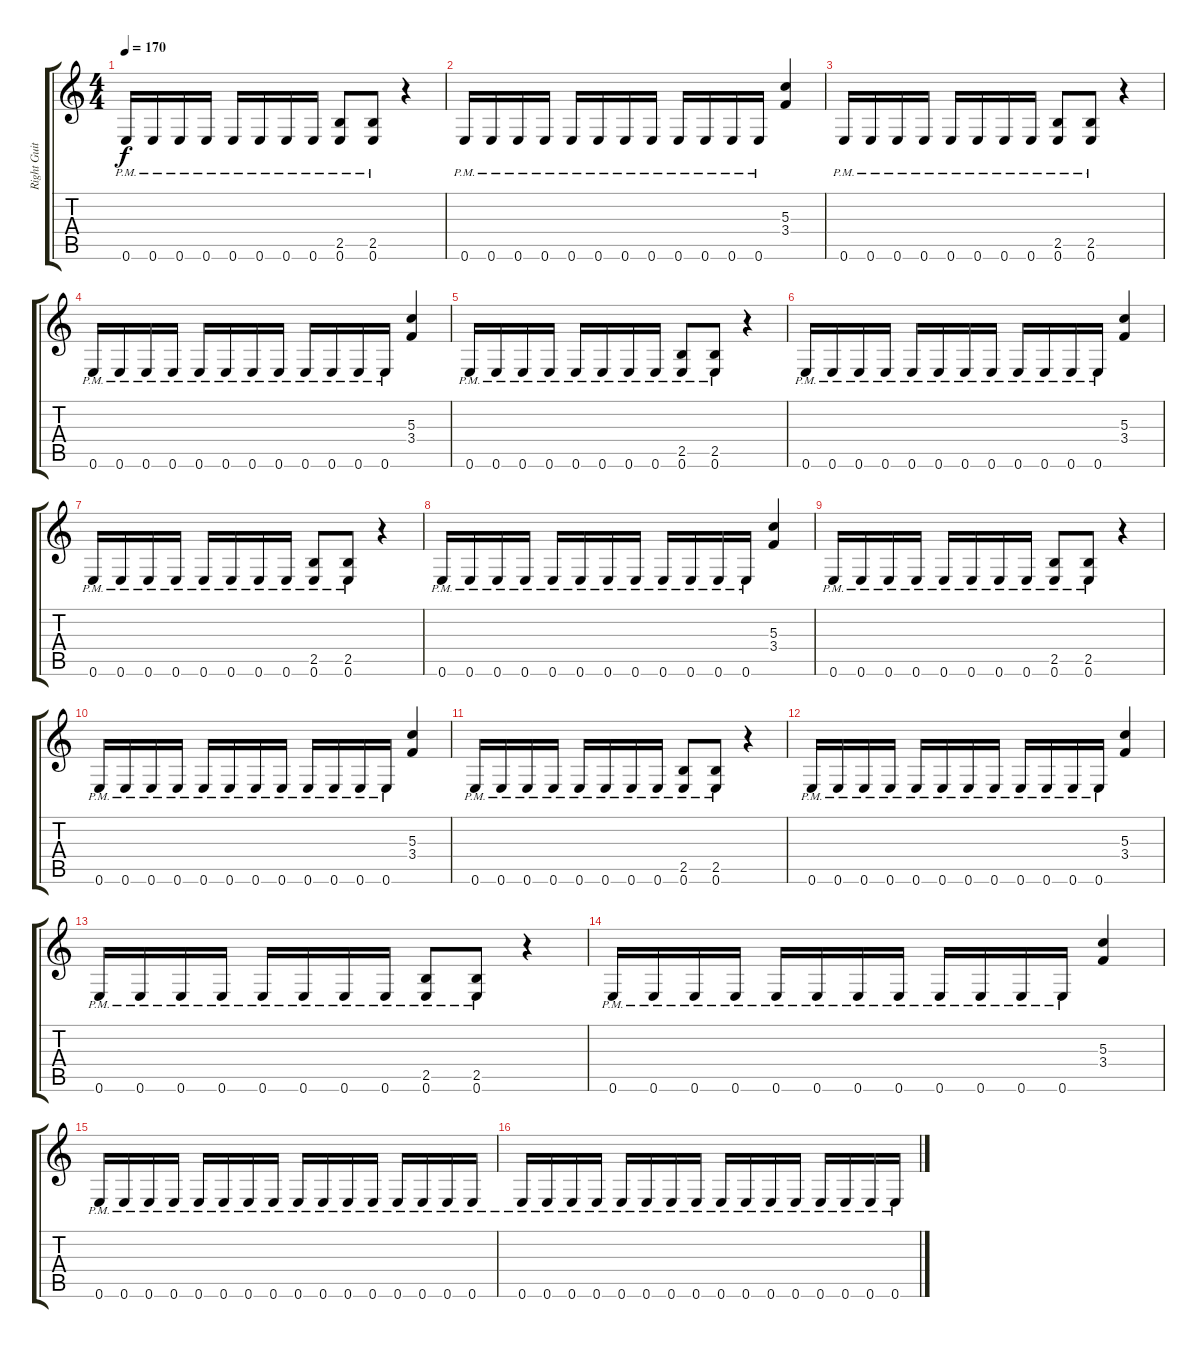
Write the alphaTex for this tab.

\track ("Right Guitar" "Right Guit") {instrument distortionguitar}
\staff {score tabs}
\tuning (E4 B3 G3 D3 A2 E2) {hide}
\ts (4 4)
\tempo 170
\clef g2
\ks c
0.6{pm}.16{dy f} 0.6{pm}.16 0.6{pm}.16 0.6{pm}.16 0.6{pm}.16 0.6{pm}.16 0.6{pm}.16 0.6{pm}.16 (2.5{pm} 0.6{pm}).8 (2.5{pm} 0.6{pm}).8 r.4 |
0.6{pm}.16 0.6{pm}.16 0.6{pm}.16 0.6{pm}.16 0.6{pm}.16 0.6{pm}.16 0.6{pm}.16 0.6{pm}.16 0.6{pm}.16 0.6{pm}.16 0.6{pm}.16 0.6{pm}.16 (5.3 3.4).4 |
0.6{pm}.16 0.6{pm}.16 0.6{pm}.16 0.6{pm}.16 0.6{pm}.16 0.6{pm}.16 0.6{pm}.16 0.6{pm}.16 (2.5{pm} 0.6{pm}).8 (2.5{pm} 0.6{pm}).8 r.4 |
0.6{pm}.16 0.6{pm}.16 0.6{pm}.16 0.6{pm}.16 0.6{pm}.16 0.6{pm}.16 0.6{pm}.16 0.6{pm}.16 0.6{pm}.16 0.6{pm}.16 0.6{pm}.16 0.6{pm}.16 (5.3 3.4).4 |
0.6{pm}.16 0.6{pm}.16 0.6{pm}.16 0.6{pm}.16 0.6{pm}.16 0.6{pm}.16 0.6{pm}.16 0.6{pm}.16 (2.5{pm} 0.6{pm}).8 (2.5{pm} 0.6{pm}).8 r.4 |
0.6{pm}.16 0.6{pm}.16 0.6{pm}.16 0.6{pm}.16 0.6{pm}.16 0.6{pm}.16 0.6{pm}.16 0.6{pm}.16 0.6{pm}.16 0.6{pm}.16 0.6{pm}.16 0.6{pm}.16 (5.3 3.4).4 |
0.6{pm}.16 0.6{pm}.16 0.6{pm}.16 0.6{pm}.16 0.6{pm}.16 0.6{pm}.16 0.6{pm}.16 0.6{pm}.16 (2.5{pm} 0.6{pm}).8 (2.5{pm} 0.6{pm}).8 r.4 |
0.6{pm}.16 0.6{pm}.16 0.6{pm}.16 0.6{pm}.16 0.6{pm}.16 0.6{pm}.16 0.6{pm}.16 0.6{pm}.16 0.6{pm}.16 0.6{pm}.16 0.6{pm}.16 0.6{pm}.16 (5.3 3.4).4 |
0.6{pm}.16 0.6{pm}.16 0.6{pm}.16 0.6{pm}.16 0.6{pm}.16 0.6{pm}.16 0.6{pm}.16 0.6{pm}.16 (2.5{pm} 0.6{pm}).8 (2.5{pm} 0.6{pm}).8 r.4 |
0.6{pm}.16 0.6{pm}.16 0.6{pm}.16 0.6{pm}.16 0.6{pm}.16 0.6{pm}.16 0.6{pm}.16 0.6{pm}.16 0.6{pm}.16 0.6{pm}.16 0.6{pm}.16 0.6{pm}.16 (5.3 3.4).4 |
0.6{pm}.16 0.6{pm}.16 0.6{pm}.16 0.6{pm}.16 0.6{pm}.16 0.6{pm}.16 0.6{pm}.16 0.6{pm}.16 (2.5{pm} 0.6{pm}).8 (2.5{pm} 0.6{pm}).8 r.4 |
0.6{pm}.16 0.6{pm}.16 0.6{pm}.16 0.6{pm}.16 0.6{pm}.16 0.6{pm}.16 0.6{pm}.16 0.6{pm}.16 0.6{pm}.16 0.6{pm}.16 0.6{pm}.16 0.6{pm}.16 (5.3 3.4).4 |
0.6{pm}.16 0.6{pm}.16 0.6{pm}.16 0.6{pm}.16 0.6{pm}.16 0.6{pm}.16 0.6{pm}.16 0.6{pm}.16 (2.5{pm} 0.6{pm}).8 (2.5{pm} 0.6{pm}).8 r.4 |
0.6{pm}.16 0.6{pm}.16 0.6{pm}.16 0.6{pm}.16 0.6{pm}.16 0.6{pm}.16 0.6{pm}.16 0.6{pm}.16 0.6{pm}.16 0.6{pm}.16 0.6{pm}.16 0.6{pm}.16 (5.3 3.4).4 |
0.6{pm}.16 0.6{pm}.16 0.6{pm}.16 0.6{pm}.16 0.6{pm}.16 0.6{pm}.16 0.6{pm}.16 0.6{pm}.16 0.6{pm}.16 0.6{pm}.16 0.6{pm}.16 0.6{pm}.16 0.6{pm}.16 0.6{pm}.16 0.6{pm}.16 0.6{pm}.16 |
0.6{pm}.16 0.6{pm}.16 0.6{pm}.16 0.6{pm}.16 0.6{pm}.16 0.6{pm}.16 0.6{pm}.16 0.6{pm}.16 0.6{pm}.16 0.6{pm}.16 0.6{pm}.16 0.6{pm}.16 0.6{pm}.16 0.6{pm}.16 0.6{pm}.16 0.6{pm}.16
